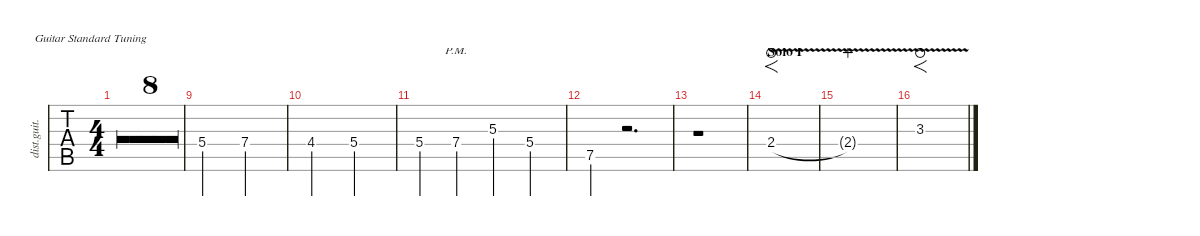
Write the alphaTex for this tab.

\defaultSystemsLayout 4
\hideDynamics
\bracketExtendMode nobrackets
\otherSystemsTrackNameOrientation horizontal
\track ("Lead Guitar/Rhythm Extras (Kirk)" "dist.guit.") {defaultSystemsLayout 4 multiBarRest instrument distortionguitar}
\staff {tabs}
\tuning (E4 B3 G3 D3 A2 E2)
\ts (4 4)
\tempo 184
\clef g2
\ks c
r.1{dy mf} |
\ts (2 4)
\beaming (8 2 2 2 2)
r.2 |
\ts (4 4)
\beaming (8 2 2 2 2)
r.1 |
r.1 |
\ts (2 4)
\beaming (8 2 2 2 2)
r.2 |
\ts (4 4)
\beaming (8 2 2 2 2)
r.1 |
r.1 |
r.1 |
5.4.2 7.4.2 |
4.4{acc #}.2 5.4.2 |
5.4.4 7.4{pm}.4 5.3.4 5.4.4 |
7.5.4 r.2{d} |
r.1 |
\section ("" "Solo I")
2.4{v}.1{f instrument distortionguitar waho} |
2.4{v t}.1{wahc} |
3.3{v acc #}.1{f waho}
